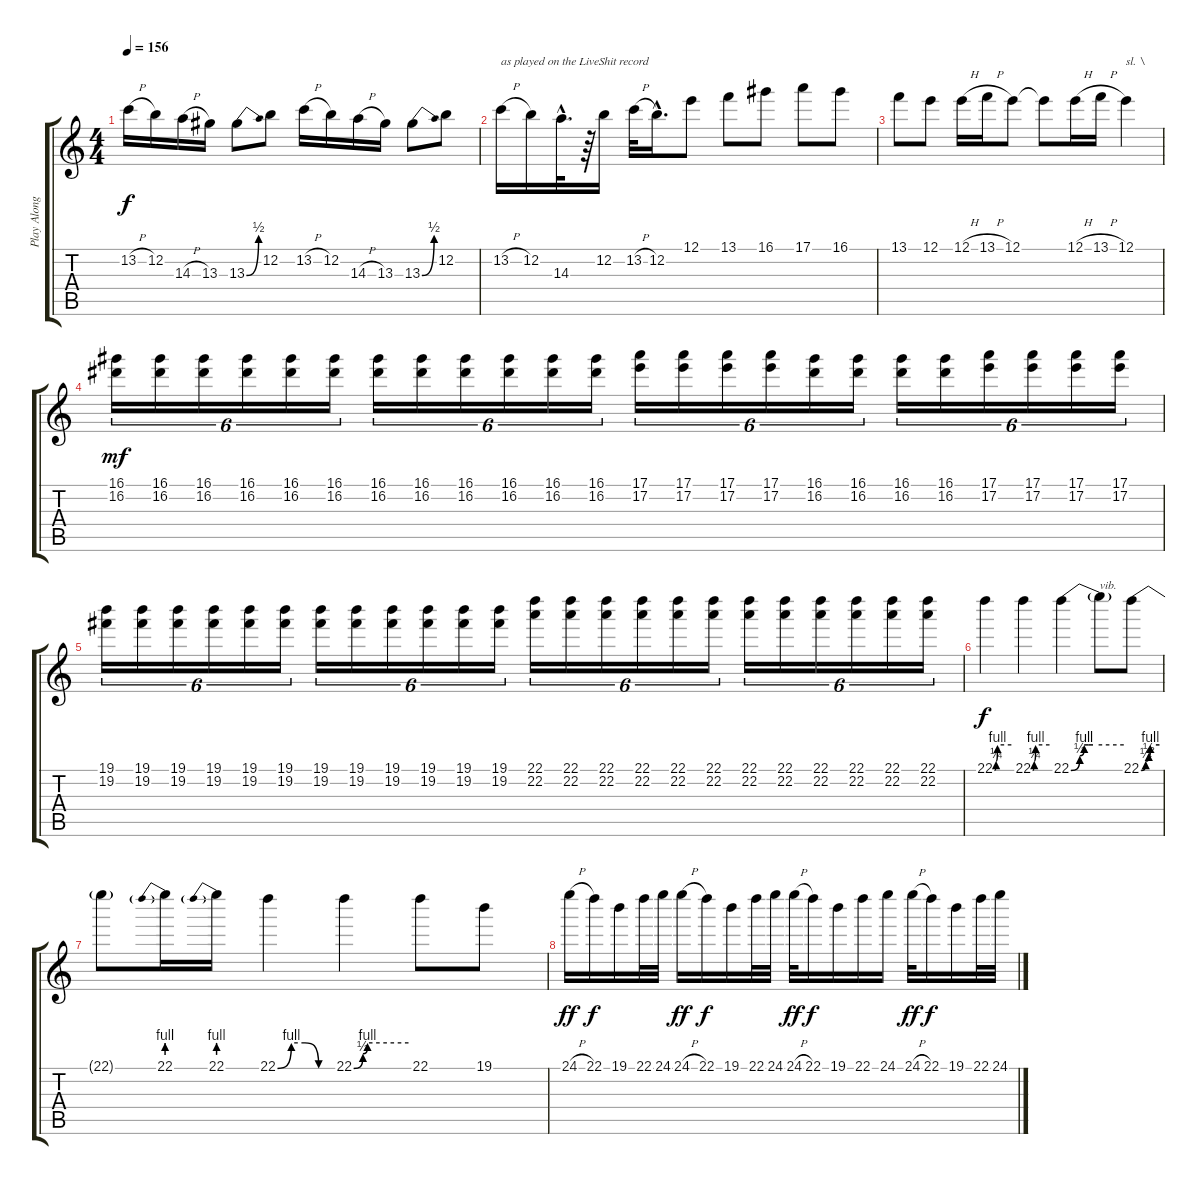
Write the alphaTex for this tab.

\track ("Play Along" "Play Along") {instrument distortionguitar}
\staff {score tabs}
\tuning (E4 B3 G3 D3 A2 E2) {hide}
\ts (4 4)
\tempo 156
\clef g2
\ks c
13.2{h}.16{dy f} 12.2.16 14.3{h}.16 13.3.16 13.3{be (bend 0 0 60 2)}.8 12.2.8 13.2{h}.16 12.2.16 14.3{h}.16 13.3.16 13.3{be (bend 0 0 60 2)}.8 12.2.8 |
13.2{h}.16{txt "as played on the LiveShit record"} 12.2.16 14.3{hac}.32{d} r.64 12.2.16 13.2{h}.32 12.2{hac}.16{d} 12.1.8 13.1.8 16.1.8 17.1.8 16.1.8 |
13.1.8 12.1.8 12.1{h}.16 13.1{h}.16 12.1.8 12.1{t}.8 12.1{h}.16 13.1{h}.16 12.1.4{txt "sl. \\"} |
(16.1 16.2).16{tu (6 4) dy mf} (16.1 16.2).16{tu (6 4)} (16.1 16.2).16{tu (6 4)} (16.1 16.2).16{tu (6 4)} (16.1 16.2).16{tu (6 4)} (16.1 16.2).16{tu (6 4)} (16.1 16.2).16{tu (6 4)} (16.1 16.2).16{tu (6 4)} (16.1 16.2).16{tu (6 4)} (16.1 16.2).16{tu (6 4)} (16.1 16.2).16{tu (6 4)} (16.1 16.2).16{tu (6 4)} (17.1 17.2).16{tu (6 4)} (17.1 17.2).16{tu (6 4)} (17.1 17.2).16{tu (6 4)} (17.1 17.2).16{tu (6 4)} (16.1 16.2).16{tu (6 4)} (16.1 16.2).16{tu (6 4)} (16.1 16.2).16{tu (6 4)} (16.1 16.2).16{tu (6 4)} (17.1 17.2).16{tu (6 4)} (17.1 17.2).16{tu (6 4)} (17.1 17.2).16{tu (6 4)} (17.1 17.2).16{tu (6 4)} |
(19.1 19.2).16{tu (6 4)} (19.1 19.2).16{tu (6 4)} (19.1 19.2).16{tu (6 4)} (19.1 19.2).16{tu (6 4)} (19.1 19.2).16{tu (6 4)} (19.1 19.2).16{tu (6 4)} (19.1 19.2).16{tu (6 4)} (19.1 19.2).16{tu (6 4)} (19.1 19.2).16{tu (6 4)} (19.1 19.2).16{tu (6 4)} (19.1 19.2).16{tu (6 4)} (19.1 19.2).16{tu (6 4)} (22.1 22.2).16{tu (6 4)} (22.1 22.2).16{tu (6 4)} (22.1 22.2).16{tu (6 4)} (22.1 22.2).16{tu (6 4)} (22.1 22.2).16{tu (6 4)} (22.1 22.2).16{tu (6 4)} (22.1 22.2).16{tu (6 4)} (22.1 22.2).16{tu (6 4)} (22.1 22.2).16{tu (6 4)} (22.1 22.2).16{tu (6 4)} (22.1 22.2).16{tu (6 4)} (22.1 22.2).16{tu (6 4)} |
22.1{be (custom 0 0 5 1 10 4 60 4)}.4{dy f} 22.1{be (custom 0 0 5 1 10 4 60 4)}.4 22.1{be (custom 0 0 10 2 15 4 20 4 25 4 60 4)}.4 22.1{t}.8{txt "vib."} 22.1{be (custom 0 0 15 1 25 2 30 4 60 4)}.8 |
22.1{t}.8 22.1{be (prebend 0 4 60 4)}.16 22.1{be (prebend 0 4 60 4)}.16 22.1{be (custom 0 0 15 4 30 4 45 0 60 0)}.4 22.1{be (custom 0 0 10 2 15 4 60 4)}.4 22.1.8 19.1.8 |
24.1{h}.16{dy ff} 22.1.16{dy f} 19.1.16 22.1.32 24.1.32 24.1{h}.16{dy ff} 22.1.16{dy f} 19.1.16 22.1.32 24.1.32 24.1{h}.32{dy ff} 22.1.16{dy f} 19.1.16 22.1.16 24.1.16 24.1{h}.32{dy ff} 22.1.16{dy f} 19.1.16 22.1.32 24.1.32
